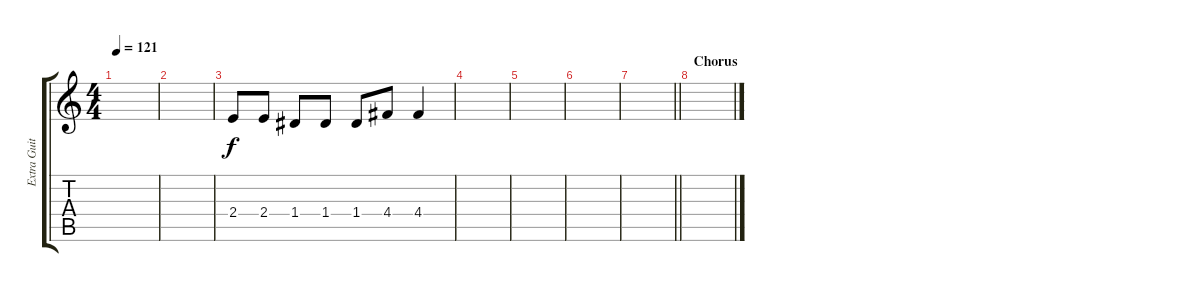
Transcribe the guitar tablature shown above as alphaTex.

\track ("Extra Guitar" "Extra Guit") {instrument distortionguitar}
\staff {score tabs}
\tuning (E4 B3 G3 D3 A2 E2) {hide}
\ts (4 4)
\tempo 121
\clef g2
\ks c
|
|
2.4.8 2.4.8 1.4.8 1.4.8 1.4.8 4.4.8 4.4.4 |
|
|
|
\barLineRight lightlight
|
\section ("" "Chorus")
